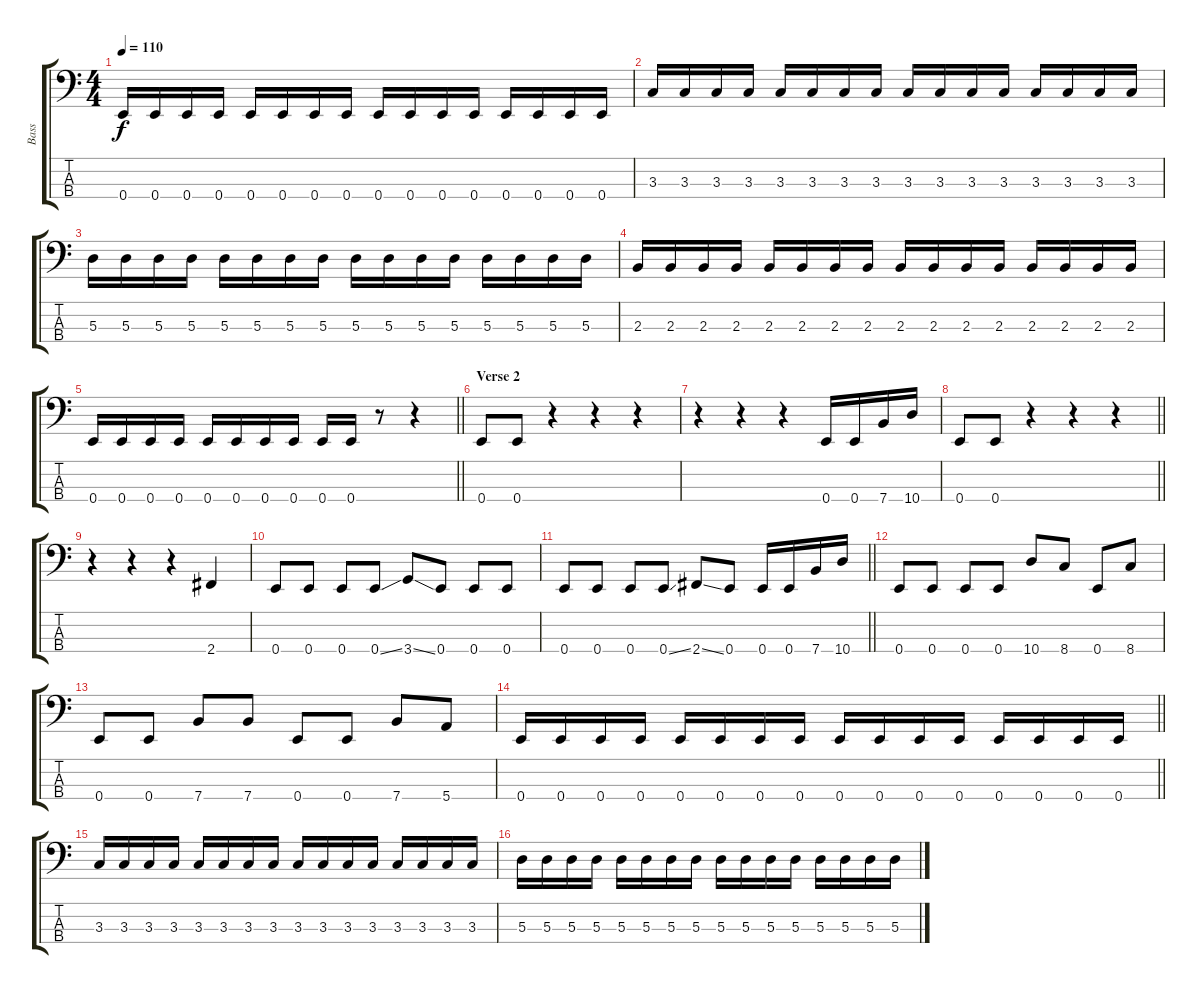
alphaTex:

\track ("Bass" "Bass") {instrument electricbasspick}
\staff {score tabs}
\tuning (G2 D2 A1 E1) {hide}
\ts (4 4)
\tempo 110
\clef f4
\ks c
0.4.16{dy f} 0.4.16 0.4.16 0.4.16 0.4.16 0.4.16 0.4.16 0.4.16 0.4.16 0.4.16 0.4.16 0.4.16 0.4.16 0.4.16 0.4.16 0.4.16 |
3.3.16 3.3.16 3.3.16 3.3.16 3.3.16 3.3.16 3.3.16 3.3.16 3.3.16 3.3.16 3.3.16 3.3.16 3.3.16 3.3.16 3.3.16 3.3.16 |
5.3.16 5.3.16 5.3.16 5.3.16 5.3.16 5.3.16 5.3.16 5.3.16 5.3.16 5.3.16 5.3.16 5.3.16 5.3.16 5.3.16 5.3.16 5.3.16 |
2.3.16 2.3.16 2.3.16 2.3.16 2.3.16 2.3.16 2.3.16 2.3.16 2.3.16 2.3.16 2.3.16 2.3.16 2.3.16 2.3.16 2.3.16 2.3.16 |
\barLineRight lightlight
0.4.16 0.4.16 0.4.16 0.4.16 0.4.16 0.4.16 0.4.16 0.4.16 0.4.16 0.4.16 r.8 r.4 |
\section ("" "Verse 2")
0.4.8 0.4.8 r.4 r.4 r.4 |
r.4 r.4 r.4 0.4.16 0.4.16 7.4.16 10.4.16 |
\barLineRight lightlight
0.4.8 0.4.8 r.4 r.4 r.4 |
r.4 r.4 r.4 2.4.4 |
0.4.8 0.4.8 0.4.8 0.4{ss}.8 3.4{ss}.8 0.4.8 0.4.8 0.4.8 |
\barLineRight lightlight
0.4.8 0.4.8 0.4.8 0.4{ss}.8 2.4{ss}.8 0.4.8 0.4.16 0.4.16 7.4.16 10.4.16 |
0.4.8 0.4.8 0.4.8 0.4.8 10.4.8 8.4.8 0.4.8 8.4.8 |
0.4.8 0.4.8 7.4.8 7.4.8 0.4.8 0.4.8 7.4.8 5.4.8 |
\barLineRight lightlight
0.4.16 0.4.16 0.4.16 0.4.16 0.4.16 0.4.16 0.4.16 0.4.16 0.4.16 0.4.16 0.4.16 0.4.16 0.4.16 0.4.16 0.4.16 0.4.16 |
3.3.16 3.3.16 3.3.16 3.3.16 3.3.16 3.3.16 3.3.16 3.3.16 3.3.16 3.3.16 3.3.16 3.3.16 3.3.16 3.3.16 3.3.16 3.3.16 |
5.3.16 5.3.16 5.3.16 5.3.16 5.3.16 5.3.16 5.3.16 5.3.16 5.3.16 5.3.16 5.3.16 5.3.16 5.3.16 5.3.16 5.3.16 5.3.16
